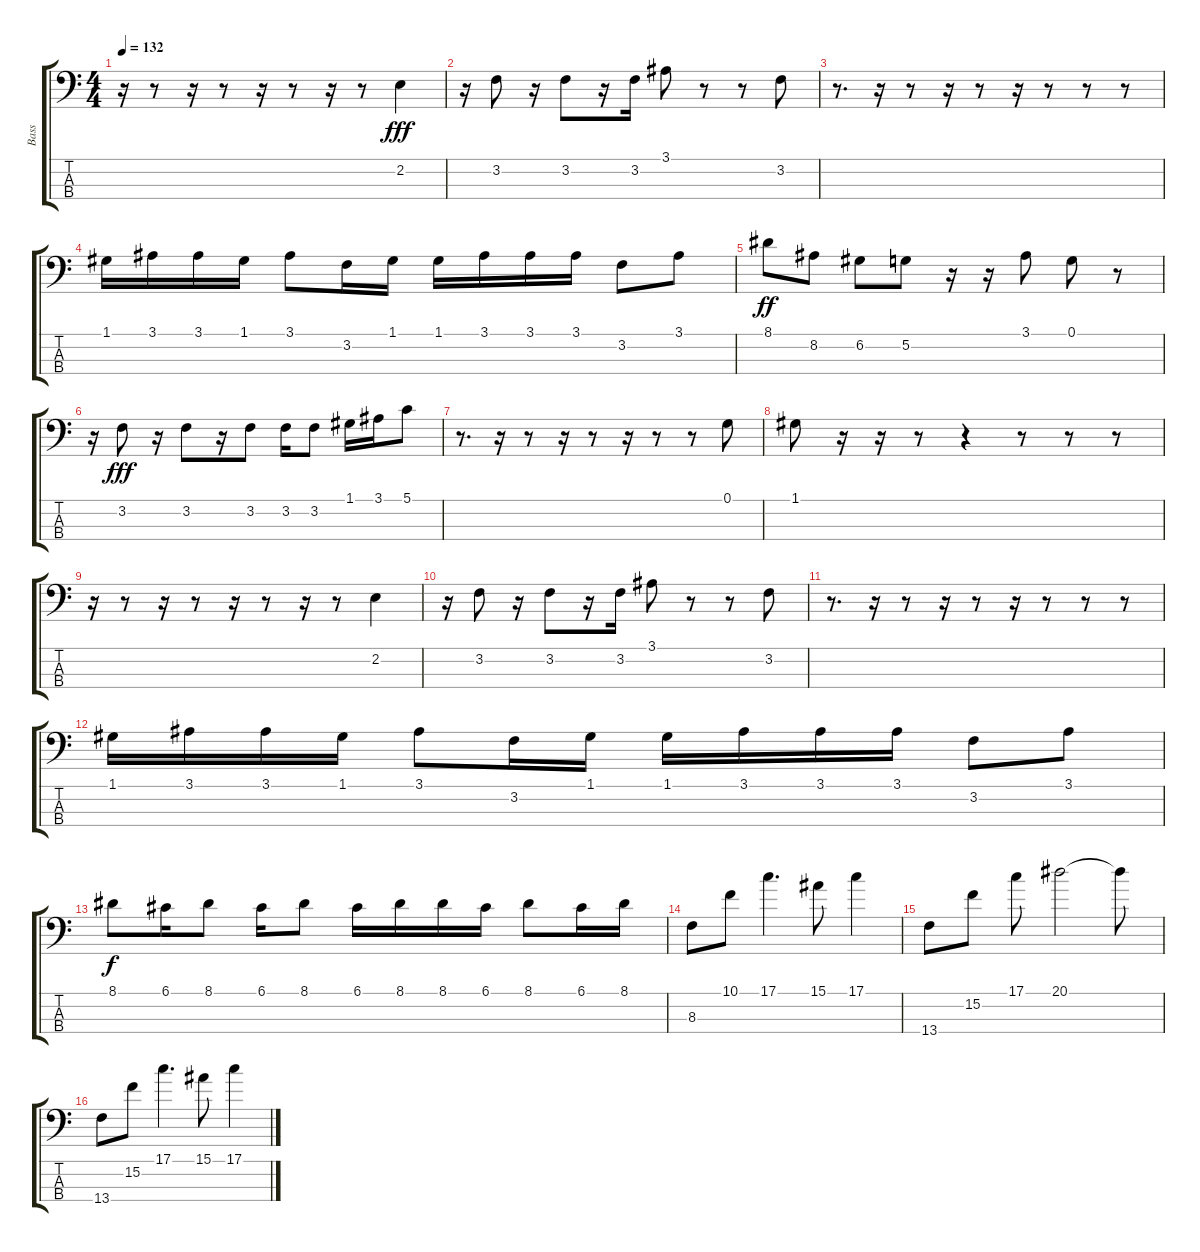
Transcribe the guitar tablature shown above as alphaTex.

\track ("Bass" "Bass") {instrument electricbassfinger}
\staff {score tabs}
\tuning (G2 D2 A1 E1) {hide}
\ts (4 4)
\tempo 132
\clef f4
\ks c
r.16{dy fff} r.8 r.16 r.8 r.16 r.8 r.16 r.8 2.2.4 |
r.16 3.2.8 r.16 3.2.8 r.16 3.2.16 3.1.8 r.8 r.8 3.2.8 |
r.8{d} r.16 r.8 r.16 r.8 r.16 r.8 r.8 r.8 |
1.1.16 3.1.16 3.1.16 1.1.16 3.1.8 3.2.16 1.1.16 1.1.16 3.1.16 3.1.16 3.1.16 3.2.8 3.1.8 |
8.1.8{dy ff} 8.2.8 6.2.8 5.2.8 r.16 r.16 3.1.8 0.1.8 r.8 |
r.16 3.2.8{dy fff} r.16 3.2.8 r.16 3.2.8 3.2.16 3.2.8 1.1.16 3.1.16 5.1.8 |
r.8{d} r.16 r.8 r.16 r.8 r.16 r.8 r.8 0.1.8 |
1.1.8 r.16 r.16 r.8 r.4 r.8 r.8 r.8 |
r.16 r.8 r.16 r.8 r.16 r.8 r.16 r.8 2.2.4 |
r.16 3.2.8 r.16 3.2.8 r.16 3.2.16 3.1.8 r.8 r.8 3.2.8 |
r.8{d} r.16 r.8 r.16 r.8 r.16 r.8 r.8 r.8 |
1.1.16 3.1.16 3.1.16 1.1.16 3.1.8 3.2.16 1.1.16 1.1.16 3.1.16 3.1.16 3.1.16 3.2.8 3.1.8 |
8.1.8{dy f} 6.1.16 8.1.8 6.1.16 8.1.8 6.1.16 8.1.16 8.1.16 6.1.16 8.1.8 6.1.16 8.1.16 |
8.3.8 10.1.8 17.1.4{d} 15.1.8 17.1.4 |
13.4.8 15.2.8 17.1.8 20.1.2 20.1{t}.8 |
13.4.8 15.2.8 17.1.4{d} 15.1.8 17.1.4
